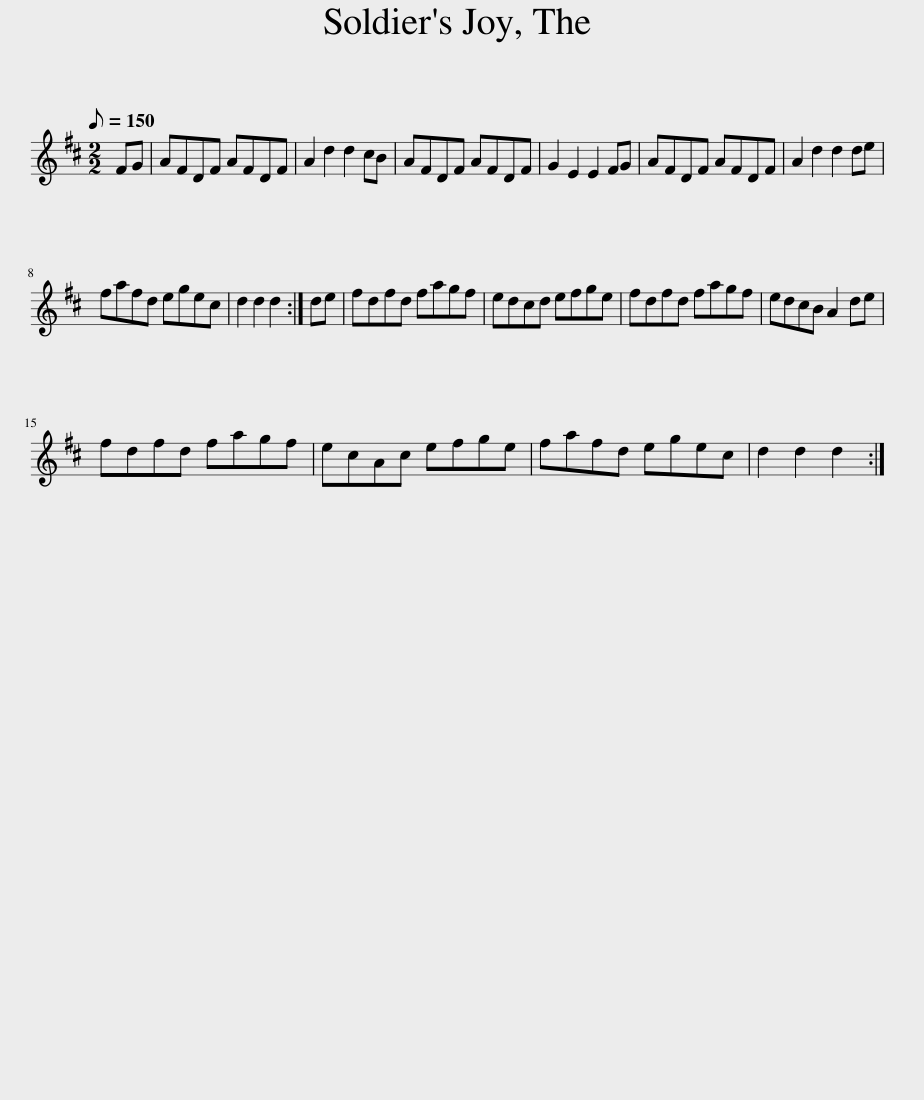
X:1
L:1/8
Q:1/8=150
M:2/2
I:linebreak $
K:D
V:1 treble
V:1
 FG | AFDF AFDF | A2 d2 d2 cB | AFDF AFDF | G2 E2 E2 FG | %5
 AFDF AFDF | A2 d2 d2 de |$ fafd egec | d2 d2 d2 :| de | %10
 fdfd fagf | edcd efge | fdfd fagf | edcB A2 de |$ fdfd fagf | %15
 ecAc efge | fafd egec | d2 d2 d2 :| %18
